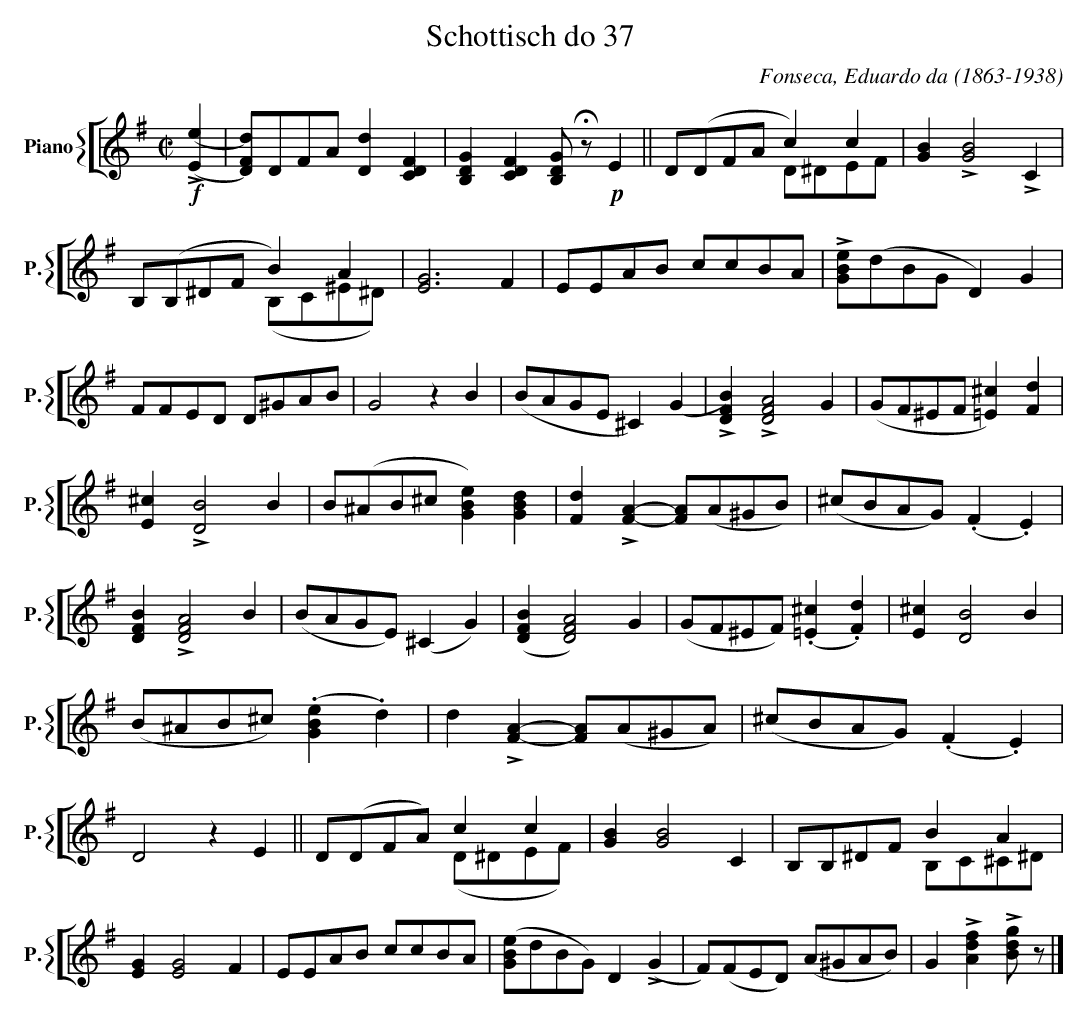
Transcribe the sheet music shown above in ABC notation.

X:1
T:Schottisch do 37
C:Fonseca, Eduardo da (1863-1938)
M:C|
L:1/4
K:G
V: 7 clef=treble name="Piano" sname="P."
%%staves [{ 7 }]
   !f!!>![(E(e]| [d)D)F]/2D/2F/2A/2 [dD] [CDF] | \
   [B,DG] [CDF] [B,DG]/2!fermata!z/2 !p! E || D/(D/F/A/ c)c& x2 D/^D/E/F/ | \
   [GB]!>![GB]2!>!C | [B,]/([B,]/^D/F/ B)A & x2 (B,/C/^E/^D/) | [EG]3 F | E/E/A/B/ c/c/B/A/ | \
   !>![GBe]/(d/B/G/ D) G | F/F/E/D/ D/^G/A/B/ | G2zB | (B/A/G/E/ ^C)(G | !>![B)DF] !>![DFA]2 G | \
   (G/F/^E/F/ [^c=E]) [Fd] | [E^c] !>![DB]2B | B/(^A/B/^c/ [GBe])[GBd]| [Fd]!>![AF]-[AF]/(A/^G/B/) | \
   (^c/B/A/G/) (.F.E) | [DFB]!>![DFA]2B | (B/A/G/E/) (^CG) | ([DFB][DFA]2)G| \
   (G/F/^E/F/) (.[=E^c].[Fd]) | [E^c][DB]2B | (B/^A/B/^c/) (.[GBe].d) | \
   d!>![FA]-[FA]/(A/^G/A/) | (^c/B/A/G/) (.F.E)| D2zE || D/(D/F/A/) cc & x2 (D/^D/E/F/) | \
   [BG][BG]2C | B,/B,/^D/F/ BA & x2 B,/C/^C/^D/ | [EG][EG]2F| E/E/A/B/ c/c/B/A/ | \
   ([GBe]/d/B/G/) D(!>!G|F/)(F/E/D/) (A/^G/A/B/) | G!>![Adf]!>![Bdg]/ z/ |] \
